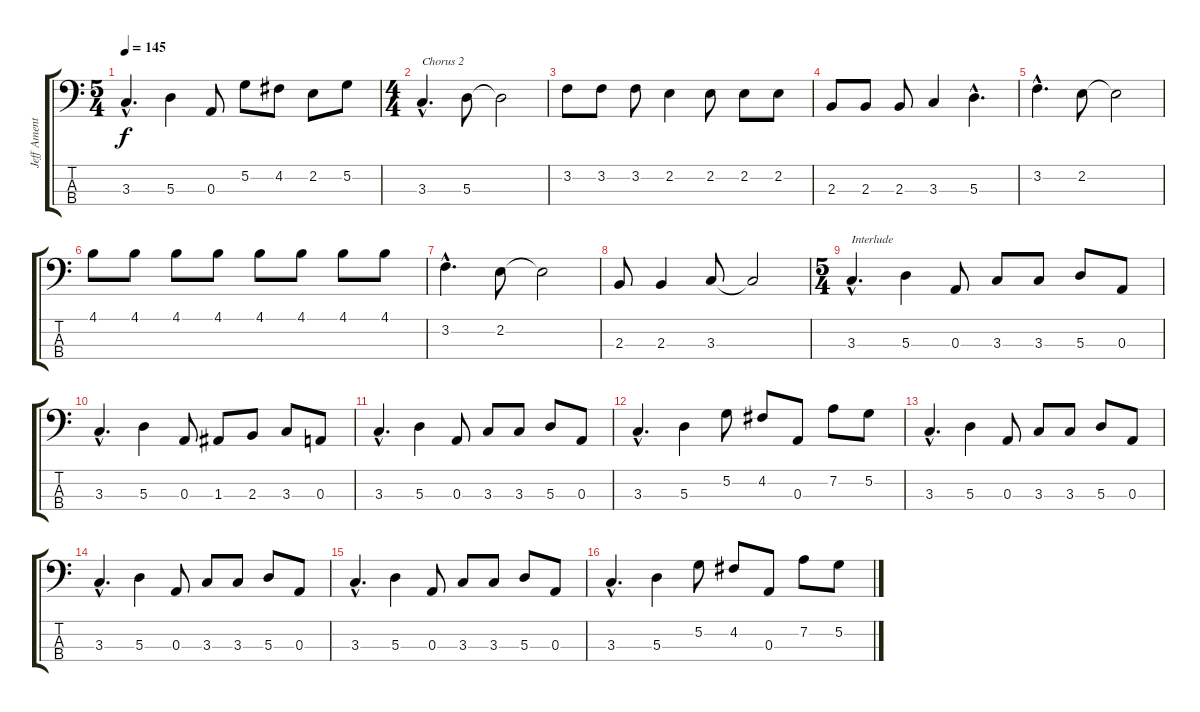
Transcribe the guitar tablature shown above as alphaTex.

\track ("Jeff Ament" "Jeff Ament") {instrument electricbassfinger}
\staff {score tabs}
\tuning (G2 D2 A1 E1) {hide}
\ts (5 4)
\tempo 145
\clef f4
\ks c
3.3{hac}.4{d dy f} 5.3.4 0.3.8 5.2.8 4.2.8 2.2.8 5.2.8 |
\ts (4 4)
3.3{hac}.4{d txt "Chorus 2"} 5.3.8 5.3{t}.2 |
3.2.8 3.2.8 3.2.8 2.2.4 2.2.8 2.2.8 2.2.8 |
2.3.8 2.3.8 2.3.8 3.3.4 5.3{hac}.4{d} |
3.2{hac}.4{d} 2.2.8 2.2{t}.2 |
4.1.8 4.1.8 4.1.8 4.1.8 4.1.8 4.1.8 4.1.8 4.1.8 |
3.2{hac}.4{d} 2.2.8 2.2{t}.2 |
2.3.8 2.3.4 3.3.8 3.3{t}.2 |
\ts (5 4)
3.3{hac}.4{d txt "Interlude"} 5.3.4 0.3.8 3.3.8 3.3.8 5.3.8 0.3.8 |
3.3{hac}.4{d} 5.3.4 0.3.8 1.3.8 2.3.8 3.3.8 0.3.8 |
3.3{hac}.4{d} 5.3.4 0.3.8 3.3.8 3.3.8 5.3.8 0.3.8 |
3.3{hac}.4{d} 5.3.4 5.2.8 4.2.8 0.3.8 7.2.8 5.2.8 |
3.3{hac}.4{d} 5.3.4 0.3.8 3.3.8 3.3.8 5.3.8 0.3.8 |
3.3{hac}.4{d} 5.3.4 0.3.8 3.3.8 3.3.8 5.3.8 0.3.8 |
3.3{hac}.4{d} 5.3.4 0.3.8 3.3.8 3.3.8 5.3.8 0.3.8 |
3.3{hac}.4{d} 5.3.4 5.2.8 4.2.8 0.3.8 7.2.8 5.2.8
